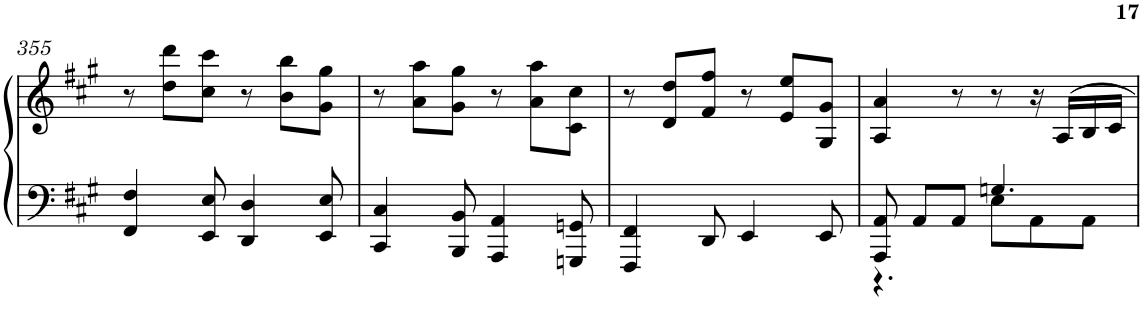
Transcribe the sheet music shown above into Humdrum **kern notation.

**kern	**kern
*part1	*part1
*staff2	*staff1
*I"Piano	*
*I'Pno.	*
!!LO:PB:g=z
*clefF4	*clefG2
*k[f#c#g#]	*k[f#c#g#]
*A:	*A:
*M6/8	*M6/8
=355	=355
4FF#/ 4F#/	8r
.	8dd\ 8ddd\L
8EE/ 8E/	8cc#\ 8ccc#\J
4DD/ 4D/	8r
.	8b\ 8bb\L
8EE/ 8E/	8g#\ 8gg#\J
=356	=356
4CC#/ 4C#/	8r
.	8a\ 8aa\L
8BBB/ 8BB/	8g#\ 8gg#\J
4AAA/ 4AA/	8r
.	8a\ 8aa\L
8GGGn/ 8GGn/	8c#\ 8cc#\J
=357	=357
4FFF#/ 4FF#/	8r
.	8d/ 8dd/L
8DD/	8f#/ 8ff#/J
4EE/	8r
.	8e/ 8ee/L
8EE/	8G#/ 8g#/J
=358	=358
*^	*
8AAA/ 8AA/	4.r	4A/ 4a/
8AA/L	.	.
8AA/J	.	8r
4.Gn/	8E\L	8r
.	8AA\	16r
.	.	16A/LL
.	8AA\J	16B/
.	.	16c#/JJ
*v	*v	*
=	=
*-	*-
